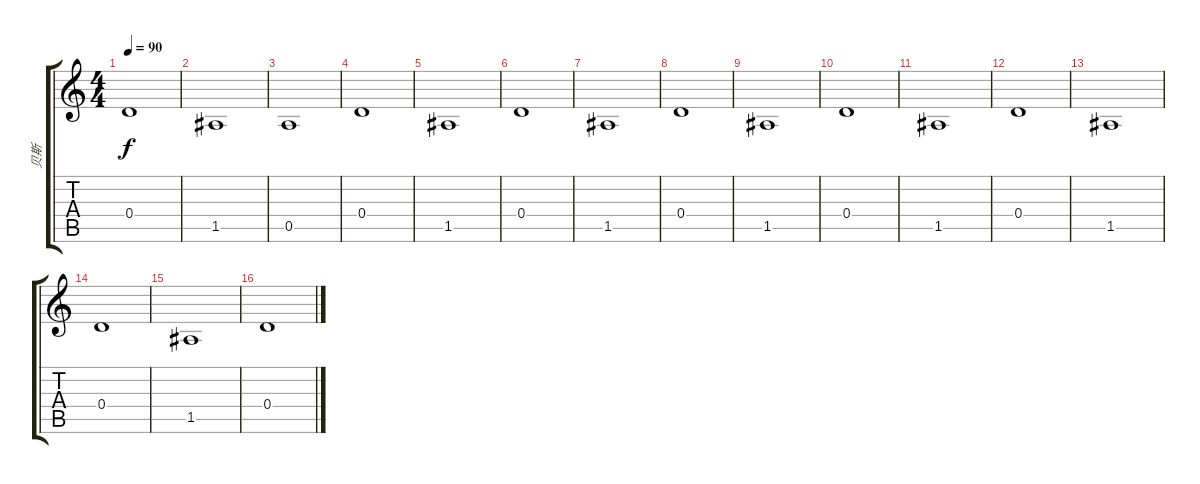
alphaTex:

\track ("贝斯" "贝斯") {instrument electricbassfinger}
\staff {score tabs}
\tuning (E4 B3 G3 D3 A2 E2) {hide}
\ts (4 4)
\tempo 90
\clef g2
\ks c
0.4.1{dy f} |
1.5.1 |
0.5.1 |
0.4.1 |
1.5.1 |
0.4.1 |
1.5.1 |
0.4.1 |
1.5.1 |
0.4.1 |
1.5.1 |
0.4.1 |
1.5.1 |
0.4.1 |
1.5.1 |
0.4.1
